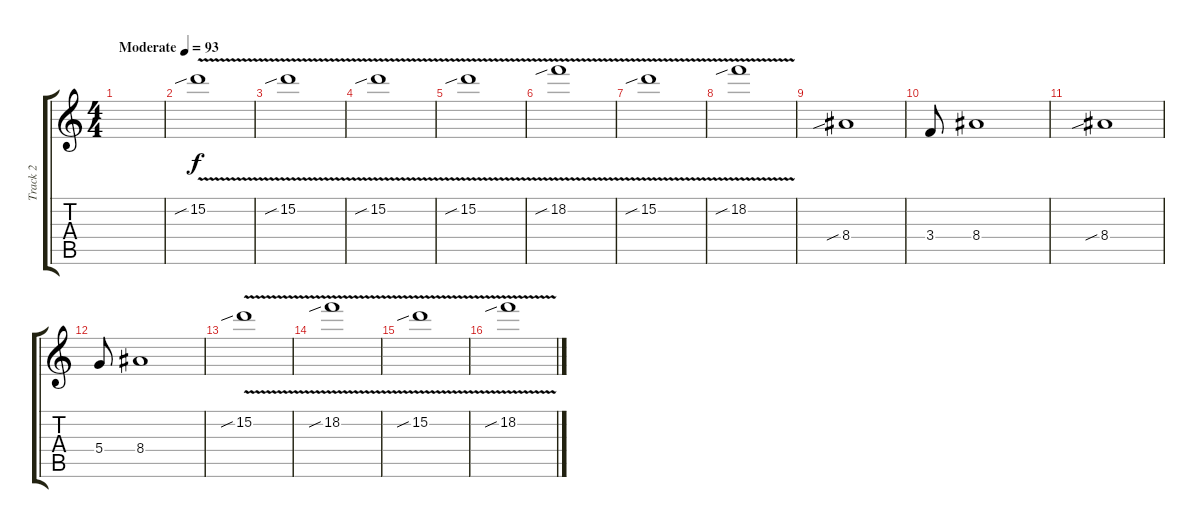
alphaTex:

\track ("Track 2" "Track 2") {instrument distortionguitar}
\staff {score tabs}
\tuning (E4 B3 G3 D3 A2 D2) {hide}
\ts (4 4)
\tempo (93 "Moderate")
\clef g2
\ks c
|
15.2{v sib}.1 |
15.2{v sib}.1 |
15.2{v sib}.1 |
15.2{v sib}.1 |
18.2{v sib}.1 |
15.2{v sib}.1 |
18.2{v sib}.1 |
8.4{sib}.1 |
3.4.8 8.4.1 |
8.4{sib}.1 |
5.4.8 8.4.1 |
15.2{v sib}.1 |
18.2{v sib}.1 |
15.2{v sib}.1 |
18.2{v sib}.1
